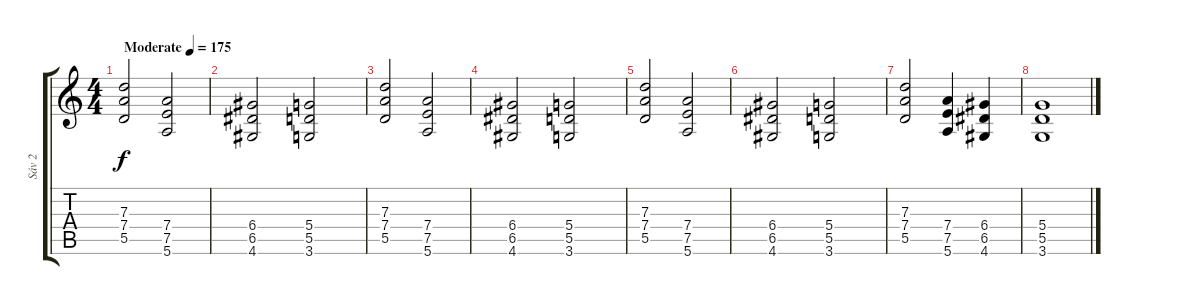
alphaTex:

\track ("Sáv 2" "Sáv 2") {instrument distortionguitar}
\staff {score tabs}
\tuning (E4 B3 G3 D3 A2 E2) {hide}
\ts (4 4)
\tempo (175 "Moderate")
\clef g2
\ks c
(7.3 7.4 5.5).2{dy f instrument distortionguitar} (7.4 7.5 5.6).2 |
(6.4 6.5 4.6).2 (5.4 5.5 3.6).2 |
(7.3 7.4 5.5).2 (7.4 7.5 5.6).2 |
(6.4 6.5 4.6).2 (5.4 5.5 3.6).2 |
(7.3 7.4 5.5).2 (7.4 7.5 5.6).2 |
(6.4 6.5 4.6).2 (5.4 5.5 3.6).2 |
(7.3 7.4 5.5).2 (7.4 7.5 5.6).4 (6.4 6.5 4.6).4 |
(5.4 5.5 3.6).1
